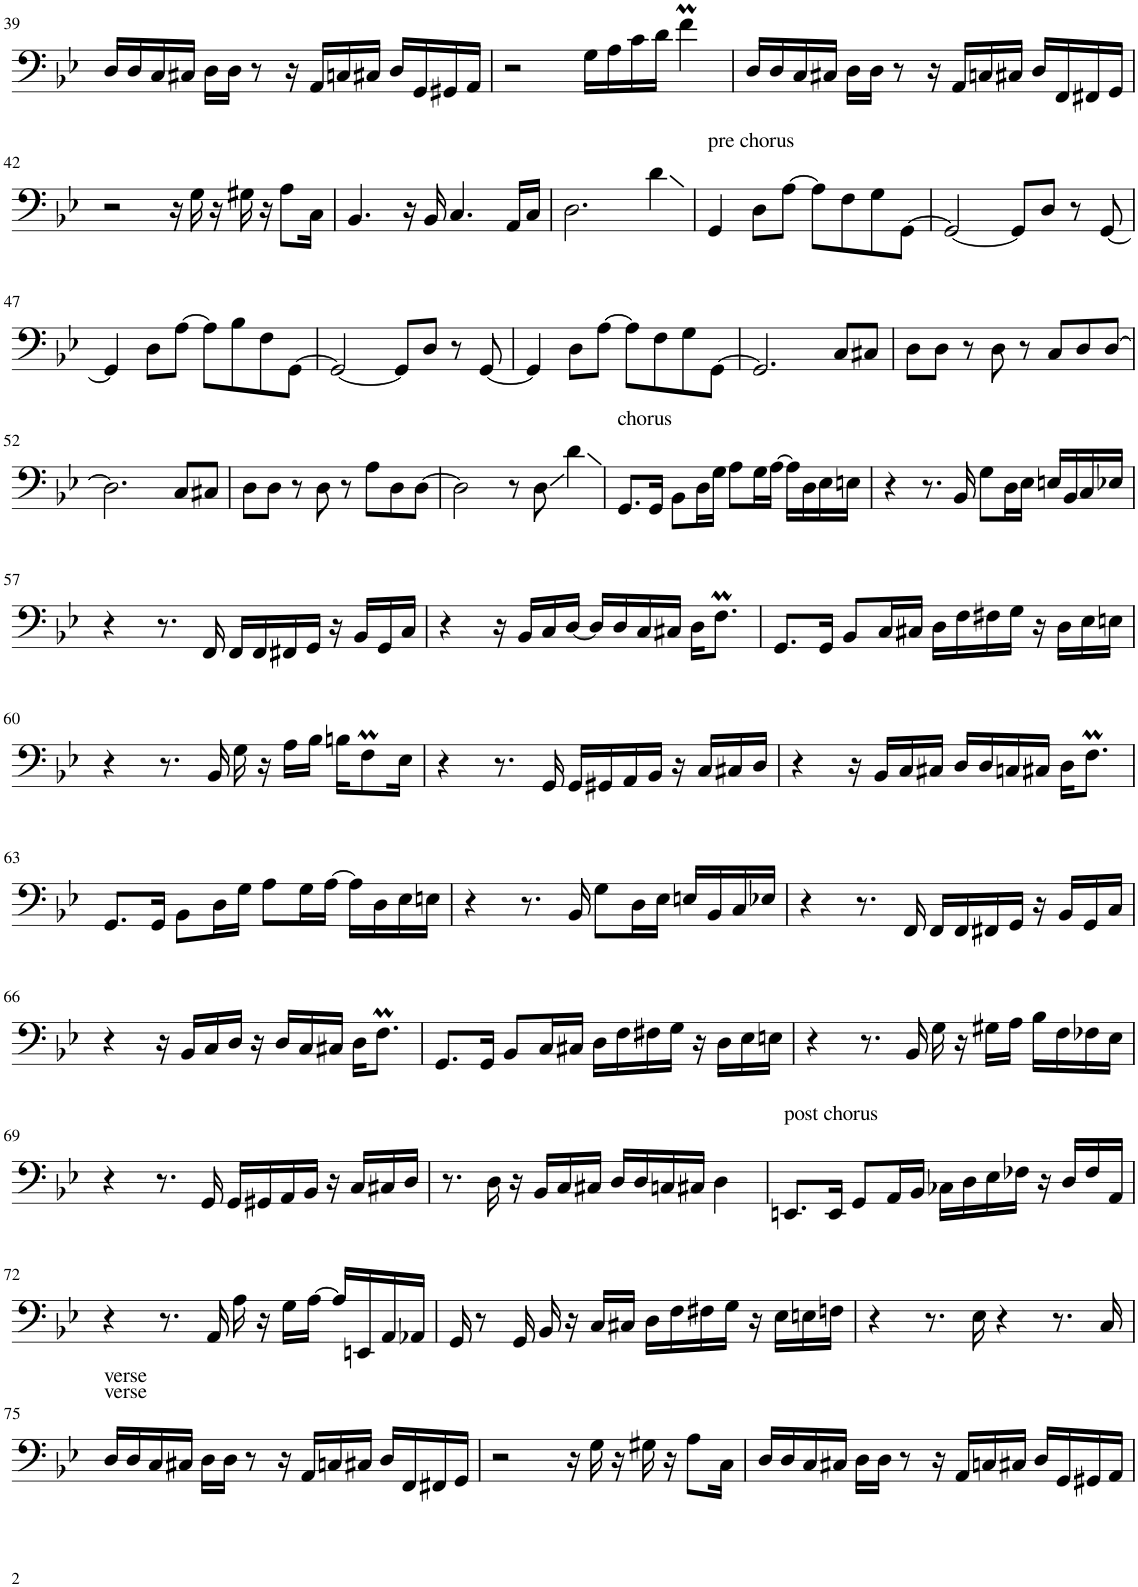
**kern
*part1
*staff1
*I"Piano
*I'Pno.
!!LO:PB:g=z
*clefF4
*k[b-e-]
*M4/4
=39
16D/LL
16D/
16C/
16C#X/JJ
16D\LL
16D\JJ
8r
16r
16AA/LL
16Cn/
16C#X/JJ
16D/LL
16GG/
16GG#X/
16AA/JJ
=40
2r
16G\LL
16A\
16c\
16d\JJ
4fM\
=41
16D/LL
16D/
16C/
16C#X/JJ
16D\LL
16D\JJ
8r
16r
16AA/LL
16Cn/
16C#X/JJ
16D/LL
16FF/
16FF#X/
16GG/JJ
!!LO:LB:g=z
=42
2r
16r
16G\
16r
16G#X\
16r
8A\L
16C\Jk
=43
4.BB-/
16r
16BB-/
4.C/
16AA/LL
16C/JJ
=44
2.D\
4d\
=45
!LO:TX:a:t=pre chorus
4GG/
8D\L
[8A\J
8A\L]
8F\
8G\
[8GG\J
=46
2GG/_
8GG/L]
8D/J
8r
[8GG/
!!LO:LB:g=z
=47
4GG/]
8D\L
[8A\J
8A\L]
8B-\
8F\
[8GG\J
=48
2GG/_
8GG/L]
8D/J
8r
[8GG/
=49
4GG/]
8D\L
[8A\J
8A\L]
8F\
8G\
[8GG\J
=50
2.GG/]
8C/L
8C#X/J
=51
8D\L
8D\J
8r
8D\
8r
8C/L
8D/
[8D/J
!!LO:LB:g=z
=52
2.D\]
8C/L
8C#X/J
=53
8D\L
8D\J
8r
8D\
8r
8A\L
8D\
[8D\J
=54
2D\]
8r
8D\
4d\
=55
!LO:TX:a:t=chorus
8.GG/L
16GG/Jk
8BB-\L
16D\L
16G\JJ
8A\L
16G\L
[16A\JJ
16A\LL]
16D\
16E-\
16En\JJ
=56
4r
8.r
16BB-/
8G\L
16D\L
16E-\JJ
16En/LL
16BB-/
16C/
16E-X/JJ
!!LO:LB:g=z
=57
4r
8.r
16FF/
16FF/LL
16FF/
16FF#X/
16GG/JJ
16r
16BB-/LL
16GG/
16C/JJ
=58
4r
16r
16BB-/LL
16C/
[16D/JJ
16D/LL]
16D/
16C/
16C#X/JJ
16D\KL
8.FM\J
=59
8.GG/L
16GG/Jk
8BB-/L
16C/L
16C#X/JJ
16D\LL
16F\
16F#X\
16G\JJ
16r
16D\LL
16E-\
16En\JJ
!!LO:LB:g=z
=60
4r
8.r
16BB-/
16G\
16r
16A\LL
16B-\JJ
16Bn\KL
8FM\
16E-\Jk
=61
4r
8.r
16GG/
16GG/LL
16GG#X/
16AA/
16BB-/JJ
16r
16C/LL
16C#X/
16D/JJ
=62
4r
16r
16BB-/LL
16C/
16C#X/JJ
16D/LL
16D/
16Cn/
16C#X/JJ
16D\KL
8.FM\J
!!LO:LB:g=z
=63
8.GG/L
16GG/Jk
8BB-\L
16D\L
16G\JJ
8A\L
16G\L
[16A\JJ
16A\LL]
16D\
16E-\
16En\JJ
=64
4r
8.r
16BB-/
8G\L
16D\L
16E-\JJ
16En/LL
16BB-/
16C/
16E-X/JJ
=65
4r
8.r
16FF/
16FF/LL
16FF/
16FF#X/
16GG/JJ
16r
16BB-/LL
16GG/
16C/JJ
!!LO:LB:g=z
=66
4r
16r
16BB-/LL
16C/
16D/JJ
16r
16D/LL
16C/
16C#X/JJ
16D\KL
8.FM\J
=67
8.GG/L
16GG/Jk
8BB-/L
16C/L
16C#X/JJ
16D\LL
16F\
16F#X\
16G\JJ
16r
16D\LL
16E-\
16En\JJ
=68
4r
8.r
16BB-/
16G\
16r
16G#X\LL
16A\JJ
16B-\LL
16F\
16F-X\
16E-\JJ
!!LO:LB:g=z
=69
4r
8.r
16GG/
16GG/LL
16GG#X/
16AA/
16BB-/JJ
16r
16C/LL
16C#X/
16D/JJ
=70
8.r
16D\
16r
16BB-/LL
16C/
16C#X/JJ
16D/LL
16D/
16Cn/
16C#X/JJ
4D\
=71
!LO:TX:a:t=post chorus
8.EEn/L
16EE/Jk
8GG/L
16AA/L
16BB-/JJ
16C-X\LL
16D\
16E-\
16F-X\JJ
16r
16D/LL
16F-/
16AA/JJ
!!LO:LB:g=z
=72
4r
8.r
16AA/
16A\
16r
16G\LL
[16A\JJ
16A/LL]
16EEn/
16AA/
16AA-X/JJ
=73
16GG/
8r
16GG/
16BB-/
16r
16C/LL
16C#X/JJ
16D\LL
16F\
16F#X\
16G\JJ
16r
16E-\LL
16En\
16Fn\JJ
=74
4r
8.r
16E-\
4r
8.r
16C/
!!LO:LB:g=z
=75
!LO:TX:a:t=verse
!LO:TX:a:t=verse
16D/LL
16D/
16C/
16C#X/JJ
16D\LL
16D\JJ
8r
16r
16AA/LL
16Cn/
16C#X/JJ
16D/LL
16FF/
16FF#X/
16GG/JJ
=76
2r
16r
16G\
16r
16G#X\
16r
8A\L
16C\Jk
=77
16D/LL
16D/
16C/
16C#X/JJ
16D\LL
16D\JJ
8r
16r
16AA/LL
16Cn/
16C#X/JJ
16D/LL
16GG/
16GG#X/
16AA/JJ
=
*-
